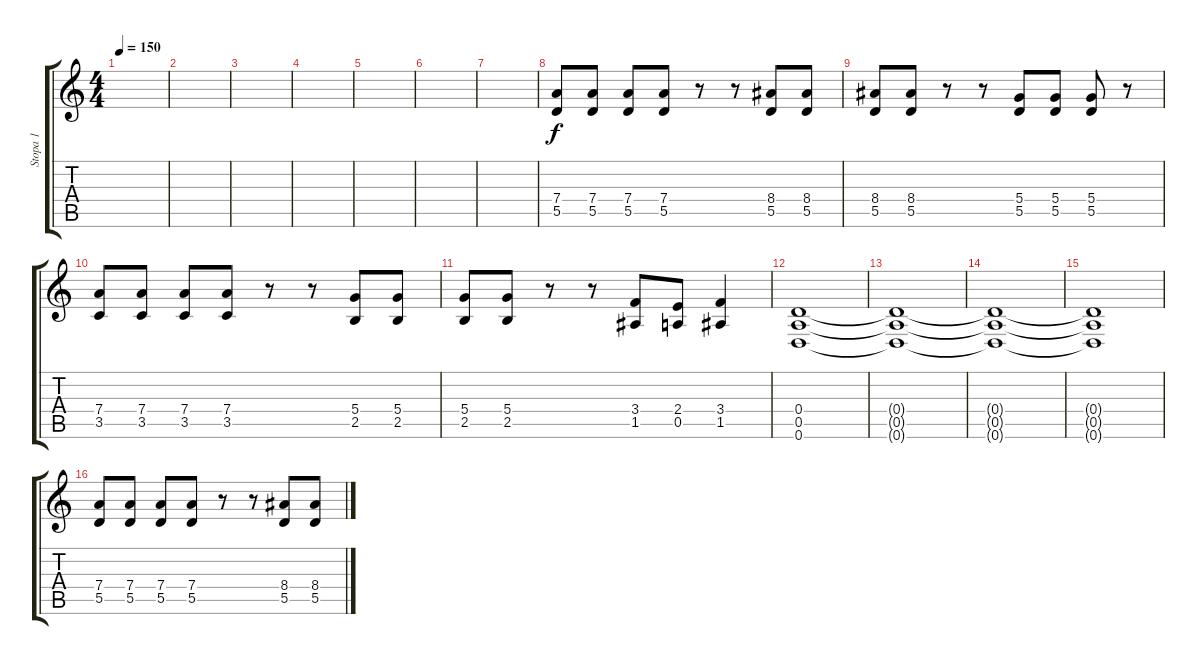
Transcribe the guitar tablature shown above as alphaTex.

\track ("Stopa 1" "Stopa 1") {instrument distortionguitar}
\staff {score tabs}
\tuning (E4 B3 G3 D3 A2 D2) {hide}
\ts (4 4)
\tempo 150
\clef g2
\ks c
|
|
|
|
|
|
|
(7.4 5.5).8 (7.4 5.5).8 (7.4 5.5).8 (7.4 5.5).8 r.8 r.8 (8.4 5.5).8 (8.4 5.5).8 |
(8.4 5.5).8 (8.4 5.5).8 r.8 r.8 (5.4 5.5).8 (5.4 5.5).8 (5.4 5.5).8 r.8 |
(7.4 3.5).8 (7.4 3.5).8 (7.4 3.5).8 (7.4 3.5).8 r.8 r.8 (5.4 2.5).8 (5.4 2.5).8 |
(5.4 2.5).8 (5.4 2.5).8 r.8 r.8 (3.4 1.5).8 (2.4 0.5).8 (3.4 1.5).4 |
(0.4 0.5 0.6).1 |
(0.4{t} 0.5{t} 0.6{t}).1 |
(0.4{t} 0.5{t} 0.6{t}).1 |
(0.4{t} 0.5{t} 0.6{t}).1 |
(7.4 5.5).8 (7.4 5.5).8 (7.4 5.5).8 (7.4 5.5).8 r.8 r.8 (8.4 5.5).8 (8.4 5.5).8
